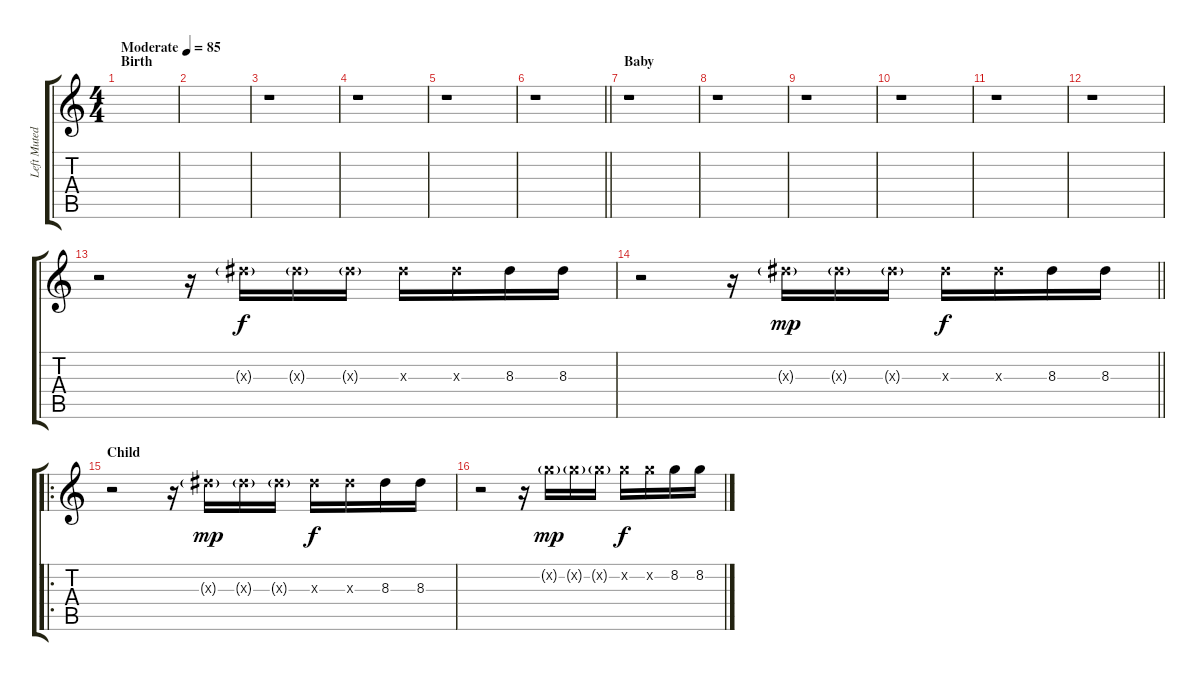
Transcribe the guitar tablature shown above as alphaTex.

\track ("Left Muted Guitar" "Left Muted") {instrument electricguitarmuted}
\staff {score tabs}
\tuning (E4 B3 G3 D3 A2 E2) {hide}
\ts (4 4)
\section ("" "Birth")
\tempo (85 "Moderate")
\clef g2
\ks c
|
|
r.1 |
r.1 |
r.1 |
\barLineRight lightlight
r.1 |
\section ("" "Baby")
r.1 |
r.1 |
r.1 |
r.1 |
r.1 |
r.1 |
r.2 r.16{volume 5} 8.3{g x}.16 8.3{g x}.16 8.3{g x}.16 8.3{x}.16{dy f} 8.3{x}.16 8.3.16 8.3.16 |
\barLineRight lightlight
r.2 r.16 8.3{g x}.16{dy mp} 8.3{g x}.16 8.3{g x}.16 8.3{x}.16{dy f} 8.3{x}.16 8.3.16 8.3.16 |
\ro
\section ("" "Child")
r.2 r.16 8.3{g x}.16{dy mp} 8.3{g x}.16 8.3{g x}.16 8.3{x}.16{dy f} 8.3{x}.16 8.3.16 8.3.16 |
r.2 r.16 8.2{g x}.16{dy mp} 8.2{g x}.16 8.2{g x}.16 8.2{x}.16{dy f} 8.2{x}.16 8.2.16 8.2.16
